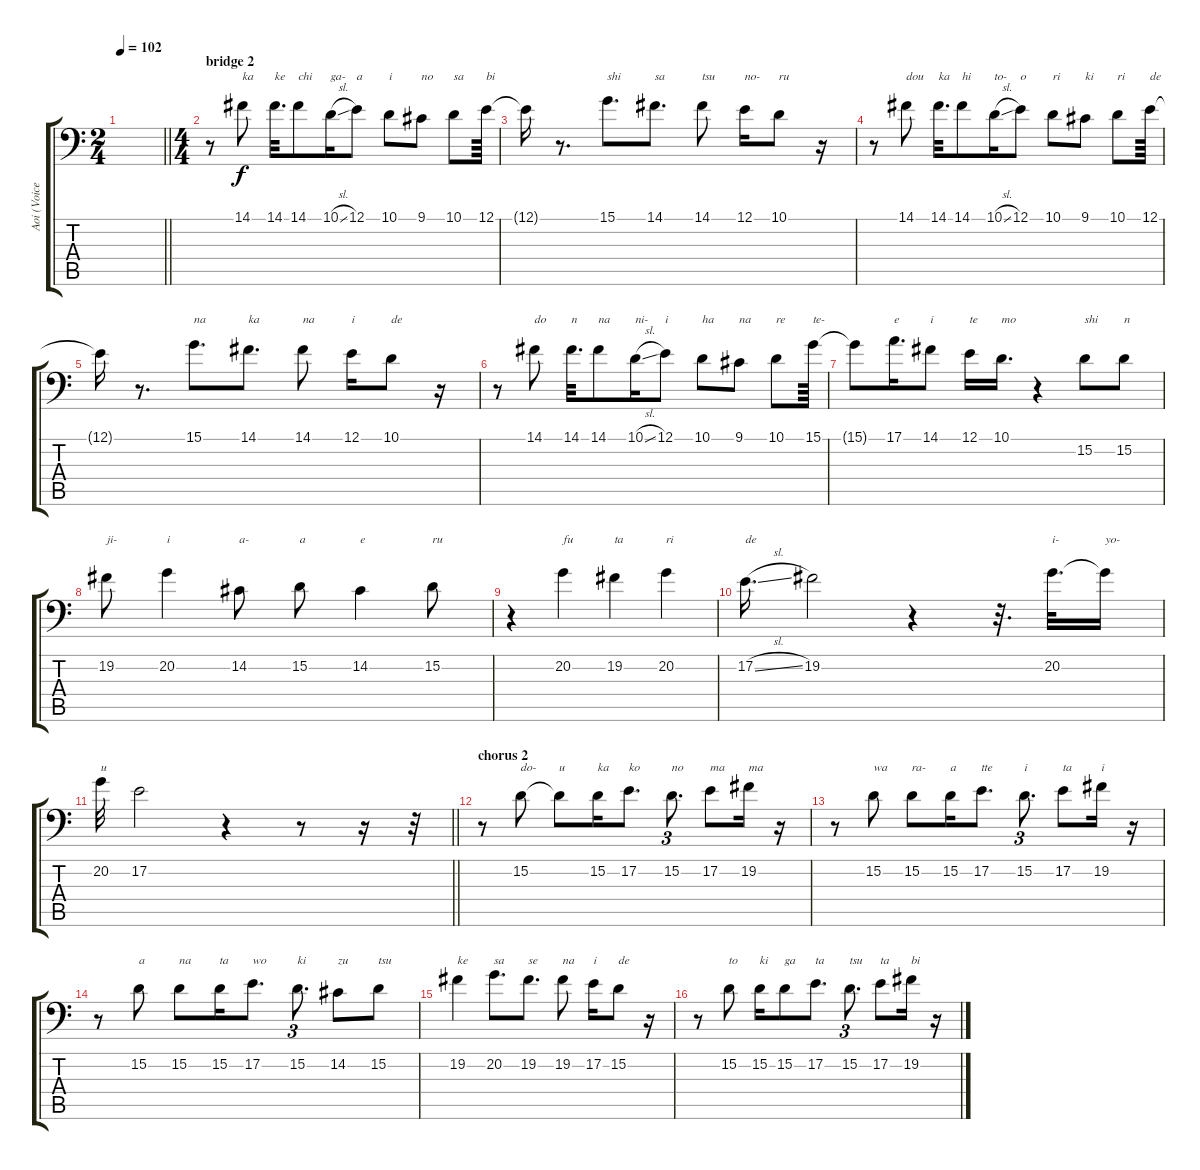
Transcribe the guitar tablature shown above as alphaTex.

\track ("Aoi (Voice)" "Aoi (Voice") {solo instrument choiraahs}
\staff {score tabs}
\tuning (E3 B2 G2 D2 A1 E1) {hide}
\ts (2 4)
\tempo 102
\clef f4
\barLineRight lightlight
\ks c
|
\ts (4 4)
\section ("" "bridge 2")
r.8 14.1.8{txt "ka"} 14.1.32{d txt "ke"} 14.1.8{txt "chi"} 10.1{sl}.16{txt "ga-"} 12.1.8{txt "a"} 10.1.8{txt "i"} 9.1.8{txt "no"} 10.1.8{txt "sa"} 12.1.64{txt "bi"} |
12.1{t}.16 r.8{d} 15.1.8{d txt "shi"} 14.1.8{d txt "sa"} 14.1.8{txt "tsu"} 12.1.16{txt "no-"} 10.1.8{txt "ru"} r.16 |
r.8 14.1.8{txt "dou"} 14.1.32{d txt "ka"} 14.1.8{txt "hi"} 10.1{sl}.16{txt "to-"} 12.1.8{txt "o"} 10.1.8{txt "ri"} 9.1.8{txt "ki"} 10.1.8{txt "ri"} 12.1.64{txt "de"} |
12.1{t}.16 r.8{d} 15.1.8{d txt "na"} 14.1.8{d txt "ka"} 14.1.8{txt "na"} 12.1.16{txt "i"} 10.1.8{txt "de"} r.16 |
r.8 14.1.8{txt "do"} 14.1.32{d txt "n"} 14.1.8{txt "na"} 10.1{sl}.16{txt "ni-"} 12.1.8{txt "i"} 10.1.8{txt "ha"} 9.1.8{txt "na"} 10.1.8{txt "re"} 15.1.64{txt "te-"} |
15.1{t}.8 17.1.16{d txt "e"} 14.1.8{txt "i"} 12.1.16{txt "te"} 10.1.16{d txt "mo"} r.4 15.2.8{txt "shi"} 15.2.8{txt "n"} |
19.2.8{txt "ji-"} 20.2.4{txt "i"} 14.2.8{txt "a-"} 15.2.8{txt "a"} 14.2.4{txt "e"} 15.2.8{txt "ru"} |
r.4 20.2.4{txt "fu"} 19.2.4{txt "ta"} 20.2.4{txt "ri"} |
17.2{sl}.16{d txt "de"} 19.2.2 r.4 r.32{d} 20.2.32{d txt "i-"} 20.2{t}.16{txt "yo-"} |
\barLineRight lightlight
20.2.32{txt "u"} 17.2.2 r.4 r.8 r.16 r.32 |
\section ("" "chorus 2")
r.8 15.2.8{txt "do-"} 15.2{t}.8{txt "u"} 15.2.16{txt "ka"} 17.2.8{d txt "ko"} 15.2.8{d tu (3 2) txt "no"} 17.2.8{txt "ma"} 19.2.16{txt "ma"} r.16 |
r.8 15.2.8{txt "wa"} 15.2.8{txt "ra-"} 15.2.16{txt "a"} 17.2.8{d txt "tte"} 15.2.8{d tu (3 2) txt "i"} 17.2.8{txt "ta"} 19.2.16{txt "i"} r.16 |
r.8 15.2.8{txt "a"} 15.2.8{txt "na"} 15.2.16{txt "ta"} 17.2.8{d txt "wo"} 15.2.8{d tu (3 2) txt "ki"} 14.2.8{txt "zu"} 15.2.8{txt "tsu"} |
19.2.4{txt "ke"} 20.2.8{d txt "sa"} 19.2.8{d txt "se"} 19.2.8{txt "na"} 17.2.16{txt "i"} 15.2.8{txt "de"} r.16 |
r.8 15.2.8{txt "to"} 15.2.16{txt "ki"} 15.2.8{txt "ga"} 17.2.8{d txt "ta"} 15.2.8{d tu (3 2) txt "tsu"} 17.2.8{txt "ta"} 19.2.16{txt "bi"} r.16
